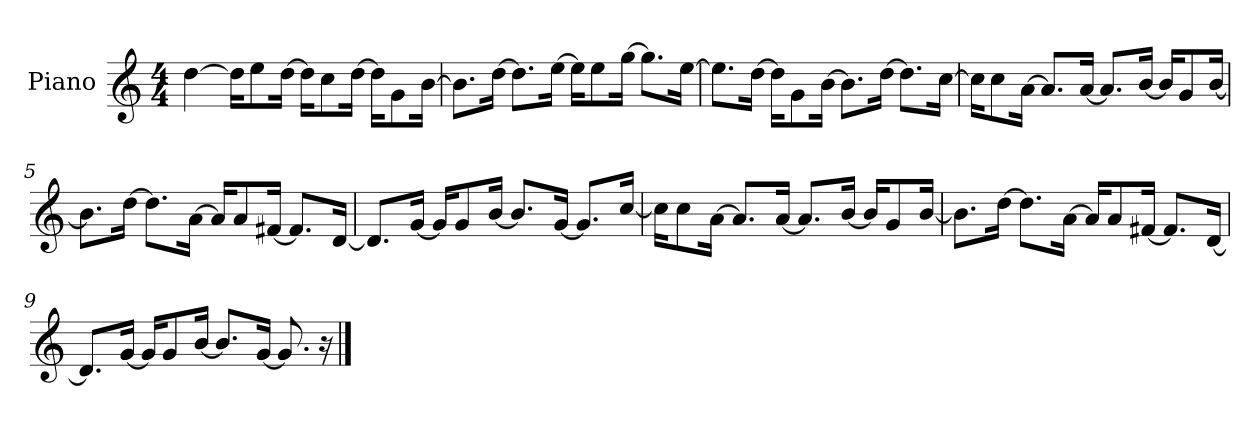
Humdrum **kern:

**kern
*part1
*staff1
*I"Piano
*I'P-no
*clefG2
*k[]
*M4/4
*MM90
=1
[4dd\
16dd\KL]
8ee\
[16dd\Jk
16dd\KL]
8cc\
[16dd\Jk
16dd\KL]
8g\
[16b\Jk
=2
8.b\L]
[16dd\Jk
8.dd\L]
[16ee\Jk
16ee\KL]
8ee\
[16gg\Jk
8.gg\L]
[16ee\Jk
=3
8.ee\L]
[16dd\Jk
16dd\KL]
8g\
[16b\Jk
8.b\L]
[16dd\Jk
8.dd\L]
[16cc\Jk
=4
16cc\KL]
8cc\
[16a\Jk
8.a/L]
[16a/Jk
8.a/L]
[16b/Jk
16b/KL]
8g/
[16b/Jk
!!LO:LB:g=z
=5
8.b\L]
[16dd\Jk
8.dd\L]
[16a\Jk
16a/KL]
8a/
[16f#X/Jk
8.f#/L]
[16d/Jk
=6
8.d/L]
[16g/Jk
16g/KL]
8g/
[16b/Jk
8.b/L]
[16g/Jk
8.g/L]
[16cc/Jk
=7
16cc\KL]
8cc\
[16a\Jk
8.a/L]
[16a/Jk
8.a/L]
[16b/Jk
16b/KL]
8g/
[16b/Jk
=8
8.b\L]
[16dd\Jk
8.dd\L]
[16a\Jk
16a/KL]
8a/
[16f#X/Jk
8.f#/L]
[16d/Jk
!!LO:LB:g=z
=9
8.d/L]
[16g/Jk
16g/KL]
8g/
[16b/Jk
8.b/L]
[16g/Jk
8.g/]
16r
==
*-
